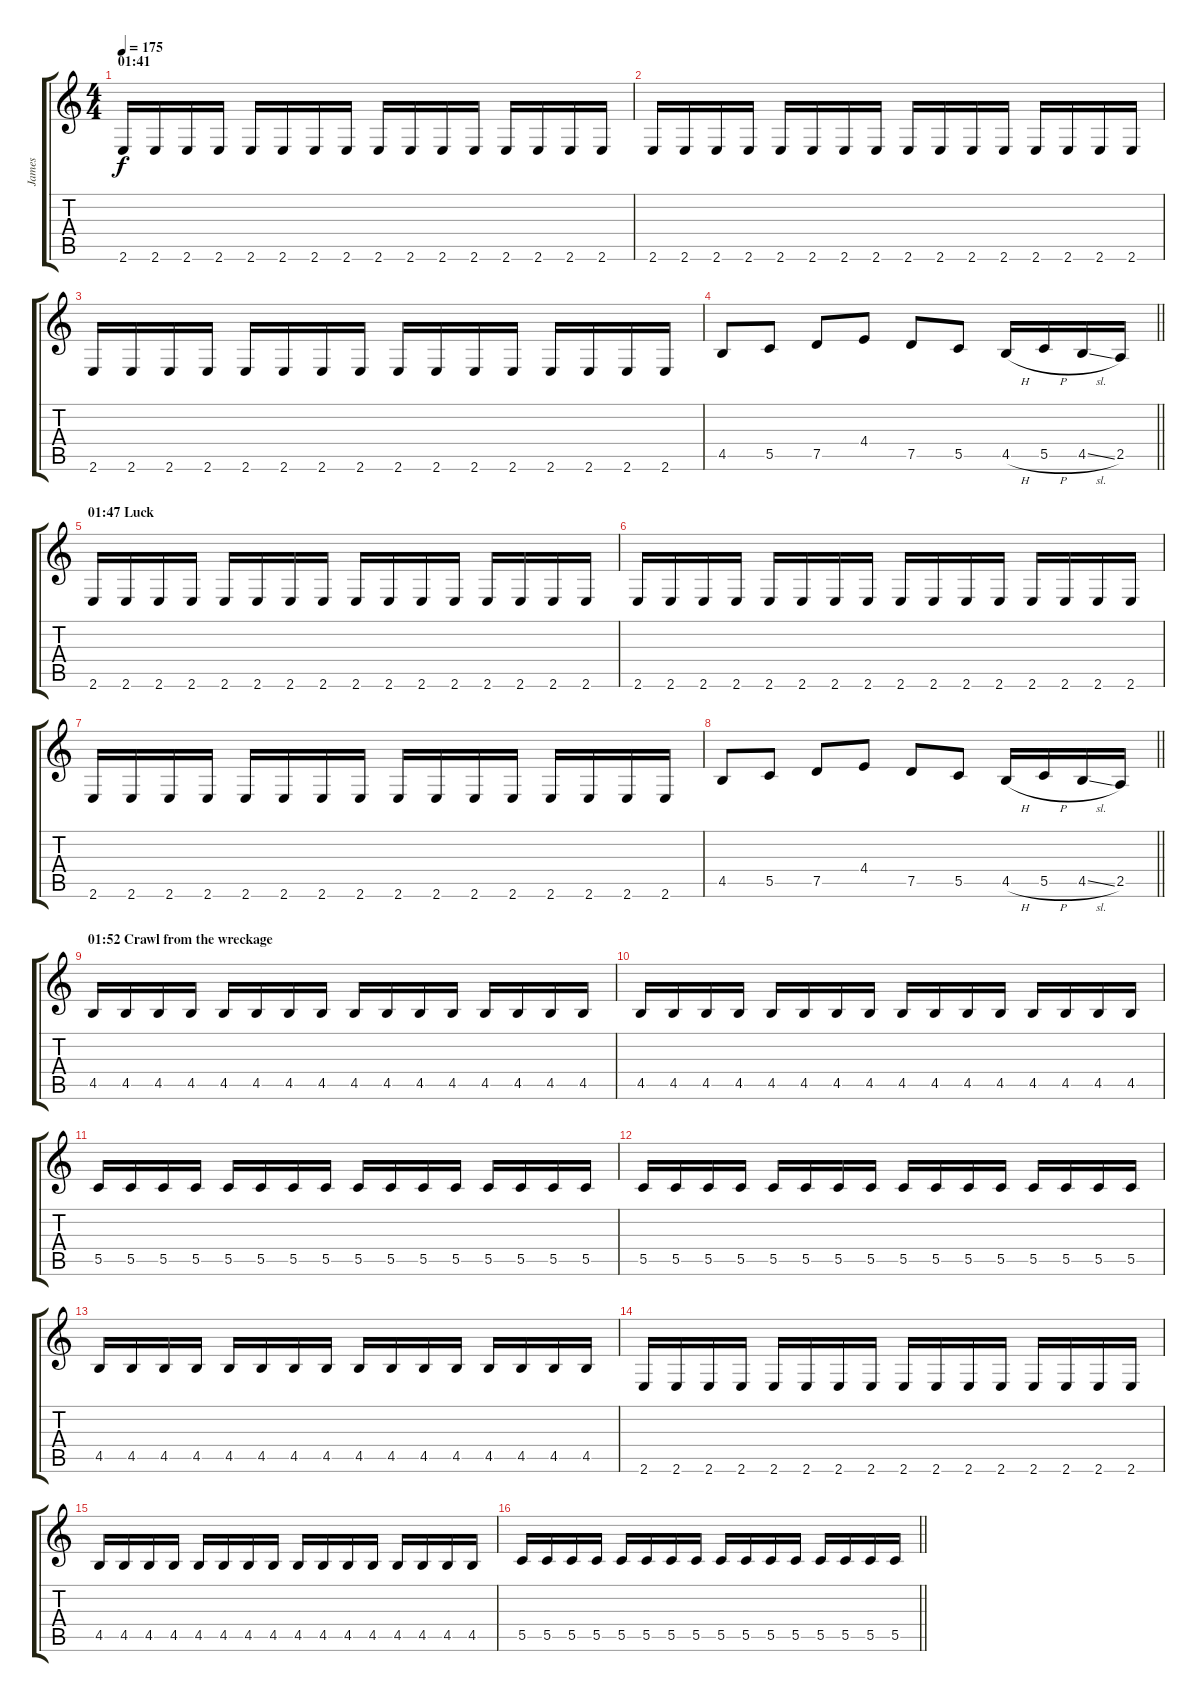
\track ("James" "James") {instrument distortionguitar}
\staff {score tabs}
\tuning (D4 A3 F3 C3 G2 D2) {hide}
\ts (4 4)
\section ("" "01:41")
\tempo 175
\clef g2
\ks c
2.6.16{dy f} 2.6.16 2.6.16 2.6.16 2.6.16 2.6.16 2.6.16 2.6.16 2.6.16 2.6.16 2.6.16 2.6.16 2.6.16 2.6.16 2.6.16 2.6.16 |
2.6.16 2.6.16 2.6.16 2.6.16 2.6.16 2.6.16 2.6.16 2.6.16 2.6.16 2.6.16 2.6.16 2.6.16 2.6.16 2.6.16 2.6.16 2.6.16 |
2.6.16 2.6.16 2.6.16 2.6.16 2.6.16 2.6.16 2.6.16 2.6.16 2.6.16 2.6.16 2.6.16 2.6.16 2.6.16 2.6.16 2.6.16 2.6.16 |
\barLineRight lightlight
4.5.8 5.5.8 7.5.8 4.4.8 7.5.8 5.5.8 4.5{h}.16 5.5{h}.16 4.5{sl}.16 2.5.16 |
\section ("" "01:47 Luck")
2.6.16 2.6.16 2.6.16 2.6.16 2.6.16 2.6.16 2.6.16 2.6.16 2.6.16 2.6.16 2.6.16 2.6.16 2.6.16 2.6.16 2.6.16 2.6.16 |
2.6.16 2.6.16 2.6.16 2.6.16 2.6.16 2.6.16 2.6.16 2.6.16 2.6.16 2.6.16 2.6.16 2.6.16 2.6.16 2.6.16 2.6.16 2.6.16 |
2.6.16 2.6.16 2.6.16 2.6.16 2.6.16 2.6.16 2.6.16 2.6.16 2.6.16 2.6.16 2.6.16 2.6.16 2.6.16 2.6.16 2.6.16 2.6.16 |
\barLineRight lightlight
4.5.8 5.5.8 7.5.8 4.4.8 7.5.8 5.5.8 4.5{h}.16 5.5{h}.16 4.5{sl}.16 2.5.16 |
\section ("" "01:52 Crawl from the wreckage")
4.5.16 4.5.16 4.5.16 4.5.16 4.5.16 4.5.16 4.5.16 4.5.16 4.5.16 4.5.16 4.5.16 4.5.16 4.5.16 4.5.16 4.5.16 4.5.16 |
4.5.16 4.5.16 4.5.16 4.5.16 4.5.16 4.5.16 4.5.16 4.5.16 4.5.16 4.5.16 4.5.16 4.5.16 4.5.16 4.5.16 4.5.16 4.5.16 |
5.5.16 5.5.16 5.5.16 5.5.16 5.5.16 5.5.16 5.5.16 5.5.16 5.5.16 5.5.16 5.5.16 5.5.16 5.5.16 5.5.16 5.5.16 5.5.16 |
5.5.16 5.5.16 5.5.16 5.5.16 5.5.16 5.5.16 5.5.16 5.5.16 5.5.16 5.5.16 5.5.16 5.5.16 5.5.16 5.5.16 5.5.16 5.5.16 |
4.5.16 4.5.16 4.5.16 4.5.16 4.5.16 4.5.16 4.5.16 4.5.16 4.5.16 4.5.16 4.5.16 4.5.16 4.5.16 4.5.16 4.5.16 4.5.16 |
2.6.16 2.6.16 2.6.16 2.6.16 2.6.16 2.6.16 2.6.16 2.6.16 2.6.16 2.6.16 2.6.16 2.6.16 2.6.16 2.6.16 2.6.16 2.6.16 |
4.5.16 4.5.16 4.5.16 4.5.16 4.5.16 4.5.16 4.5.16 4.5.16 4.5.16 4.5.16 4.5.16 4.5.16 4.5.16 4.5.16 4.5.16 4.5.16 |
\barLineRight lightlight
5.5.16 5.5.16 5.5.16 5.5.16 5.5.16 5.5.16 5.5.16 5.5.16 5.5.16 5.5.16 5.5.16 5.5.16 5.5.16 5.5.16 5.5.16 5.5.16
